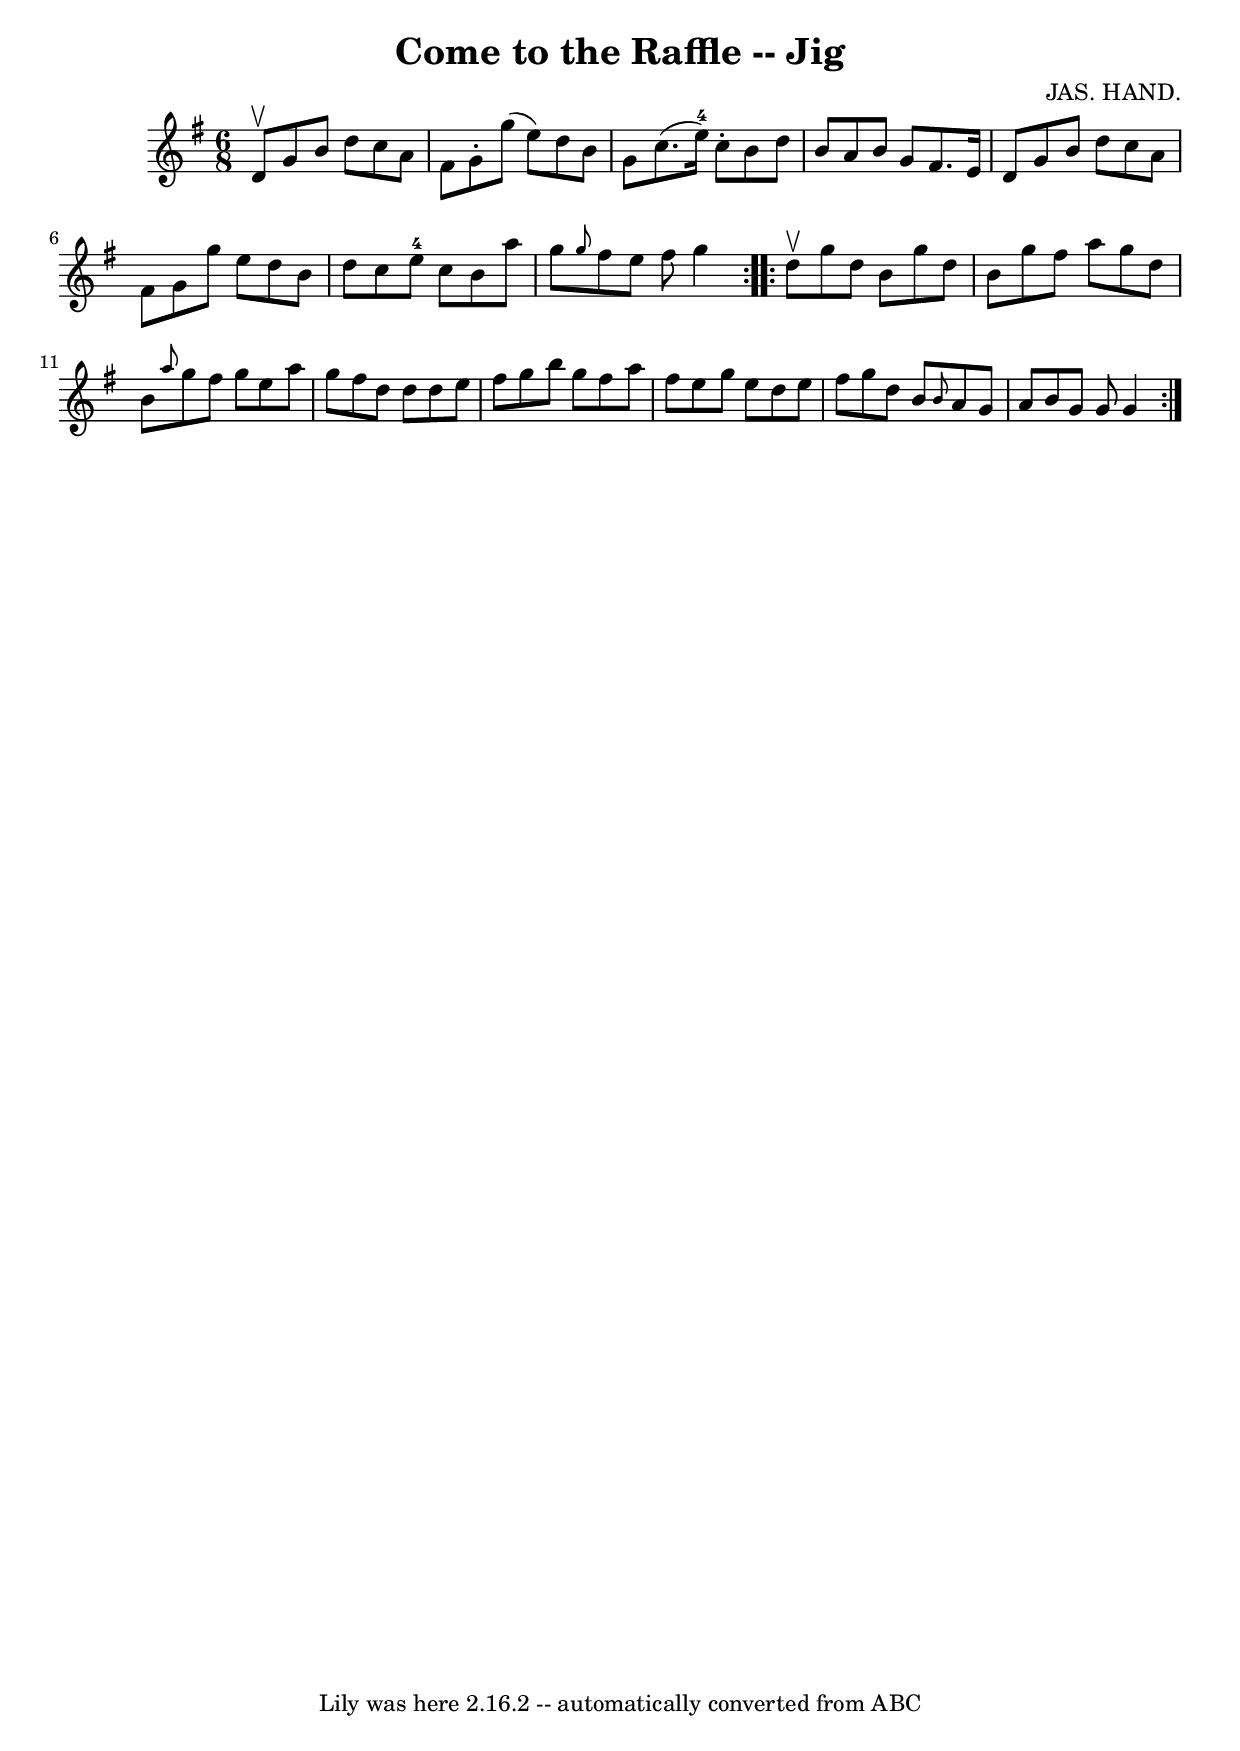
\version "2.16.2"
\include "Mammoth.ily"
\header {
  %% book = "Ryan's Mammoth Collection"
 composer = "JAS. HAND."
 crossRefNumber = "1"
 footnotes = "\\\\84 429"
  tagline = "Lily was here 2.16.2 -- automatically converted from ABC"
  title = "Come to the Raffle -- Jig"

}
voicedefault =  {



  \repeat volta 2 {

    \time 6/8 
    \key g \major d'8^\upbow  |
 g'8 b'8 d''8 c''8 a'8 fs'8     |
 g'8-. g''8 (e''8) d''8 b'8 g'8     |
 c''8. (e''16-4) c''8-. b'8 d''8 b'8    |
 a'8 b'8 g'8 fs'8. e'16 d'8     |
 g'8 b'8 d''8 c''8 a'8 fs'8     |
 g'8 g''8 e''8 d''8 b'8 d''8   |
 c''8 e''8-4 c''8 b'8 a''8 g''8    |
    
    \grace { g''8  
	   } fs''8 e''8 fs''8 g''4  
  }     
  \repeat volta 2 {
 d''8^\upbow  |
 g''8 d''8 b'8 g''8 d''8 b'8     |
 g''8 fs''8 a''8 g''8 d''8 b'8    |
    \grace {   
 a''8       } g''8 fs''8 g''8 e''8 a''8 g''8     |
 fs''8 d''8 d''8 d''8 e''8 fs''8     |
 g''8 b''8 g''8 fs''8 a''8 fs''8     |
 e''8 g''8 e''8 d''8 e''8 fs''8     |
 g''8 d''8 b'8  \grace { b'8  
			  } a'8 g'8 a'8     |
 b'8 g'8 g'8 g'4  
  }   

}

\score{
  <<

    \context Staff="default"
    {
      \voicedefault 
      
    }

  >>
  \layout {
    
  }
  \midi {
  }

}
